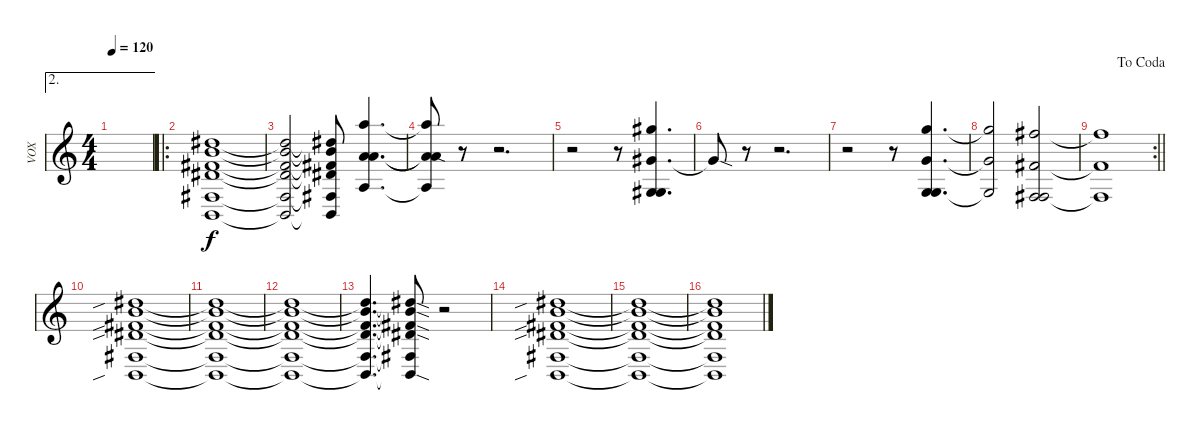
\track ("VOX" "VOX") {instrument acousticgrandpiano}
\staff {score}
\tuning (Db5 Ab4 E4 B3 Gb3 B2) {hide}
\ae 2
\ts (4 4)
\tempo 120
\clef g2
\ks c
|
\ro
(2.1{t} 3.2{t} 2.3{t} 4.4{t} 0.5{t} 0.6{t}).1 |
(2.1{t} 3.2{t} 2.3{t} 4.4{t} 0.5{t} 0.6{t}).2 (2.1{t} 3.2{t} 2.3{t} 4.4{t} 0.5{t} 0.6{t}).8 (8.1 5.3 10.4 10.6).4{d} |
(8.1{t} 5.3{sod t} 10.4{t} 10.6{t}).8 r.8 r.2{d} |
r.2 r.8 (7.1 4.3 2.5 9.6).4{d} |
4.3{sod t}.8 r.8 r.2{d} |
r.2 r.8 (6.1 3.3 1.5 8.6).4{d} |
(6.1{t} 3.3{t} 1.5{t}).2 (5.1 2.3 0.5 7.6).2 |
\rc 2
\jump dacoda
\barLineRight lightlight
(5.1{t} 2.3{t} 0.5{t}).1 |
(2.1{sib} 3.2 2.3{sib} 4.4{sib} 0.5 0.6{sib}).1 |
(2.1{t} 3.2{t} 2.3{t} 4.4{t} 0.5{t} 0.6{t}).1 |
(2.1{t} 3.2{t} 2.3{t} 4.4{t} 0.5{t} 0.6{t}).1 |
(2.1{t} 3.2{t} 2.3{t} 4.4{t} 0.5{t} 0.6{t}).4{d} (2.1{sod t} 3.2{sod t} 2.3{sod t} 4.4{sod t} 0.5{t} 0.6{sod t}).8 r.2 |
(2.1{sib} 3.2 2.3{sib} 4.4{sib} 0.5 0.6{sib}).1 |
(2.1{t} 3.2{t} 2.3{t} 4.4{t} 0.5{t} 0.6{t}).1 |
(2.1{t} 3.2{t} 2.3{t} 4.4{t} 0.5{t} 0.6{t}).1
